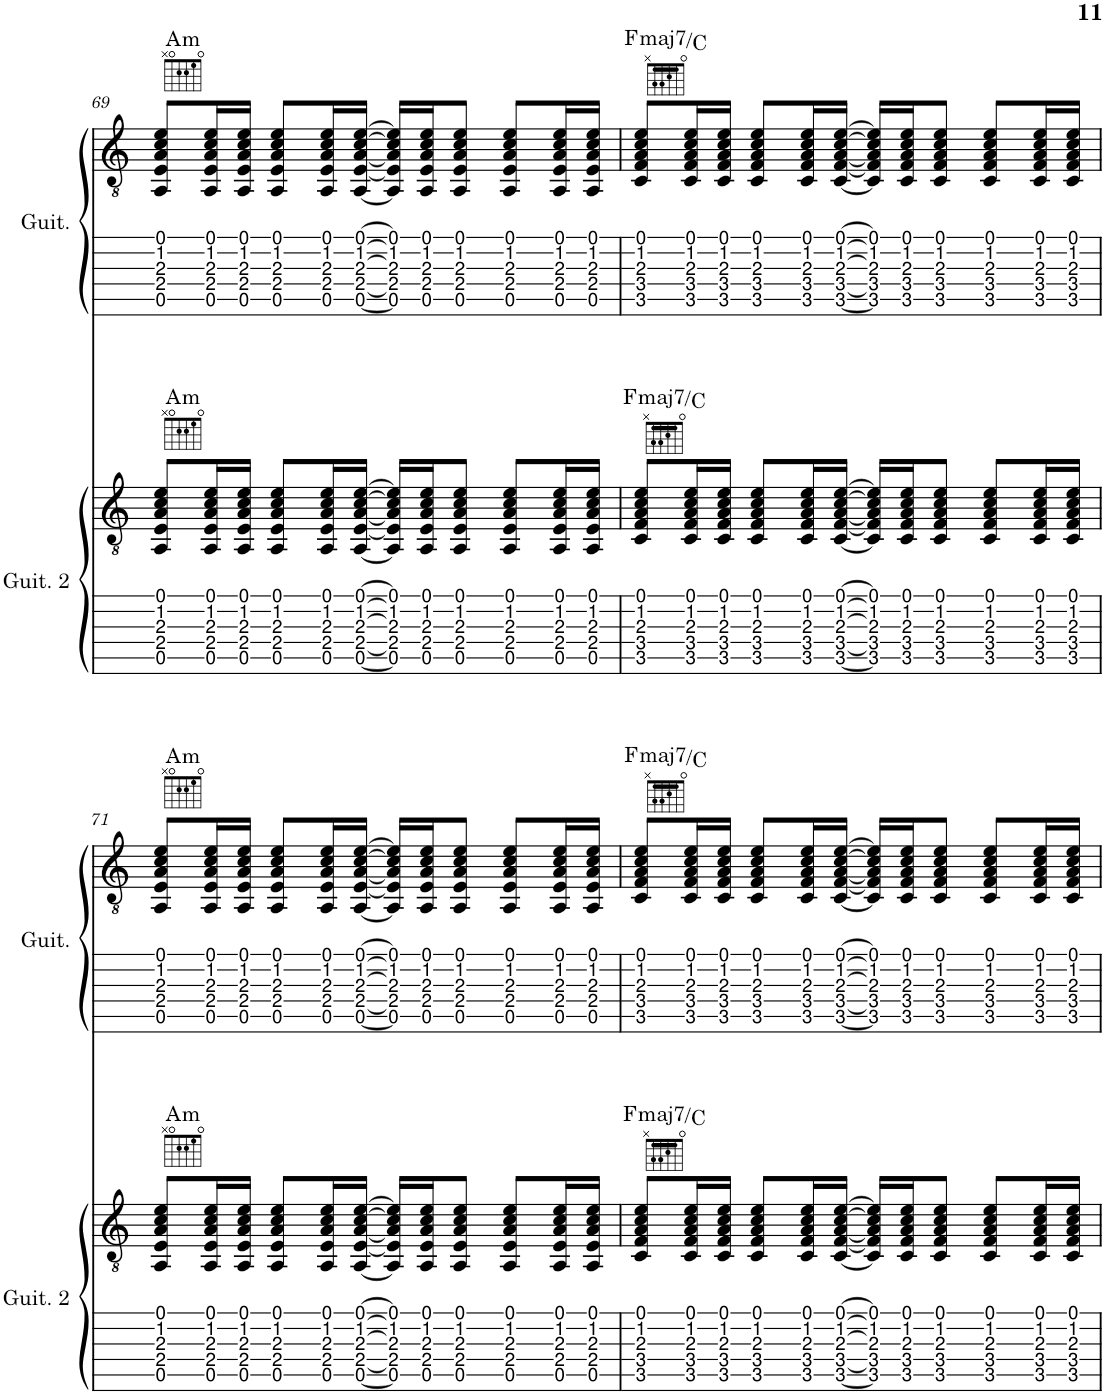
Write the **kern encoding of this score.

**kern	**kern	**harte	**kern	**kern	**harte
*part2	*part2	*part2	*part1	*part1	*part1
*staff4	*staff3	*	*staff2	*staff1	*
*I"Guitar 2	*	*	*I"Guitar 1	*	*
*I'Guit. 2	*	*	*I'Guit.	*	*
!!LO:PB:g=z
*	*clefGv2	*	*	*clefGv2	*
*k[]	*k[]	*	*k[]	*k[]	*
*M4/4	*M4/4	*	*M4/4	*M4/4	*
=69	=69	=69	=69	=69	=69
!	!	!LO:H:kt=m	!	!	!LO:H:kt=m
8AA\ 8E\ 8A\ 8c\ 8e\L	8AA/ 8E/ 8A/ 8c/ 8e/L	A:min	8AA\ 8E\ 8A\ 8c\ 8e\L	8AA/ 8E/ 8A/ 8c/ 8e/L	A:min
16AA\ 16E\ 16A\ 16c\ 16e\L	16AA/ 16E/ 16A/ 16c/ 16e/L	.	16AA\ 16E\ 16A\ 16c\ 16e\L	16AA/ 16E/ 16A/ 16c/ 16e/L	.
16AA\ 16E\ 16A\ 16c\ 16e\JJ	16AA/ 16E/ 16A/ 16c/ 16e/JJ	.	16AA\ 16E\ 16A\ 16c\ 16e\JJ	16AA/ 16E/ 16A/ 16c/ 16e/JJ	.
8AA\ 8E\ 8A\ 8c\ 8e\L	8AA/ 8E/ 8A/ 8c/ 8e/L	.	8AA\ 8E\ 8A\ 8c\ 8e\L	8AA/ 8E/ 8A/ 8c/ 8e/L	.
16AA\ 16E\ 16A\ 16c\ 16e\L	16AA/ 16E/ 16A/ 16c/ 16e/L	.	16AA\ 16E\ 16A\ 16c\ 16e\L	16AA/ 16E/ 16A/ 16c/ 16e/L	.
[16AA\ [16E\ [16A\ [16c\ [16e\JJ	[16AA/ [16E/ [16A/ [16c/ [16e/JJ	.	[16AA\ [16E\ [16A\ [16c\ [16e\JJ	[16AA/ [16E/ [16A/ [16c/ [16e/JJ	.
16AA]\ 16E]\ 16A]\ 16c]\ 16e]\LL	16AA/] 16E/] 16A/] 16c/] 16e/]LL	.	16AA]\ 16E]\ 16A]\ 16c]\ 16e]\LL	16AA/] 16E/] 16A/] 16c/] 16e/]LL	.
16AA\ 16E\ 16A\ 16c\ 16e\J	16AA/ 16E/ 16A/ 16c/ 16e/J	.	16AA\ 16E\ 16A\ 16c\ 16e\J	16AA/ 16E/ 16A/ 16c/ 16e/J	.
8AA\ 8E\ 8A\ 8c\ 8e\J	8AA/ 8E/ 8A/ 8c/ 8e/J	.	8AA\ 8E\ 8A\ 8c\ 8e\J	8AA/ 8E/ 8A/ 8c/ 8e/J	.
8AA\ 8E\ 8A\ 8c\ 8e\L	8AA/ 8E/ 8A/ 8c/ 8e/L	.	8AA\ 8E\ 8A\ 8c\ 8e\L	8AA/ 8E/ 8A/ 8c/ 8e/L	.
16AA\ 16E\ 16A\ 16c\ 16e\L	16AA/ 16E/ 16A/ 16c/ 16e/L	.	16AA\ 16E\ 16A\ 16c\ 16e\L	16AA/ 16E/ 16A/ 16c/ 16e/L	.
16AA\ 16E\ 16A\ 16c\ 16e\JJ	16AA/ 16E/ 16A/ 16c/ 16e/JJ	.	16AA\ 16E\ 16A\ 16c\ 16e\JJ	16AA/ 16E/ 16A/ 16c/ 16e/JJ	.
=70	=70	=70	=70	=70	=70
!	!	!LO:H:kt=maj7	!	!	!LO:H:kt=maj7
8C\ 8F\ 8A\ 8c\ 8e\L	8C/ 8F/ 8A/ 8c/ 8e/L	F:maj7/5	8C\ 8F\ 8A\ 8c\ 8e\L	8C/ 8F/ 8A/ 8c/ 8e/L	F:maj7/5
16C\ 16F\ 16A\ 16c\ 16e\L	16C/ 16F/ 16A/ 16c/ 16e/L	.	16C\ 16F\ 16A\ 16c\ 16e\L	16C/ 16F/ 16A/ 16c/ 16e/L	.
16C\ 16F\ 16A\ 16c\ 16e\JJ	16C/ 16F/ 16A/ 16c/ 16e/JJ	.	16C\ 16F\ 16A\ 16c\ 16e\JJ	16C/ 16F/ 16A/ 16c/ 16e/JJ	.
8C\ 8F\ 8A\ 8c\ 8e\L	8C/ 8F/ 8A/ 8c/ 8e/L	.	8C\ 8F\ 8A\ 8c\ 8e\L	8C/ 8F/ 8A/ 8c/ 8e/L	.
16C\ 16F\ 16A\ 16c\ 16e\L	16C/ 16F/ 16A/ 16c/ 16e/L	.	16C\ 16F\ 16A\ 16c\ 16e\L	16C/ 16F/ 16A/ 16c/ 16e/L	.
[16C\ [16F\ [16A\ [16c\ [16e\JJ	[16C/ [16F/ [16A/ [16c/ [16e/JJ	.	[16C\ [16F\ [16A\ [16c\ [16e\JJ	[16C/ [16F/ [16A/ [16c/ [16e/JJ	.
16C]\ 16F]\ 16A]\ 16c]\ 16e]\LL	16C/] 16F/] 16A/] 16c/] 16e/]LL	.	16C]\ 16F]\ 16A]\ 16c]\ 16e]\LL	16C/] 16F/] 16A/] 16c/] 16e/]LL	.
16C\ 16F\ 16A\ 16c\ 16e\J	16C/ 16F/ 16A/ 16c/ 16e/J	.	16C\ 16F\ 16A\ 16c\ 16e\J	16C/ 16F/ 16A/ 16c/ 16e/J	.
8C\ 8F\ 8A\ 8c\ 8e\J	8C/ 8F/ 8A/ 8c/ 8e/J	.	8C\ 8F\ 8A\ 8c\ 8e\J	8C/ 8F/ 8A/ 8c/ 8e/J	.
8C\ 8F\ 8A\ 8c\ 8e\L	8C/ 8F/ 8A/ 8c/ 8e/L	.	8C\ 8F\ 8A\ 8c\ 8e\L	8C/ 8F/ 8A/ 8c/ 8e/L	.
16C\ 16F\ 16A\ 16c\ 16e\L	16C/ 16F/ 16A/ 16c/ 16e/L	.	16C\ 16F\ 16A\ 16c\ 16e\L	16C/ 16F/ 16A/ 16c/ 16e/L	.
16C\ 16F\ 16A\ 16c\ 16e\JJ	16C/ 16F/ 16A/ 16c/ 16e/JJ	.	16C\ 16F\ 16A\ 16c\ 16e\JJ	16C/ 16F/ 16A/ 16c/ 16e/JJ	.
!!LO:LB:g=z
=71	=71	=71	=71	=71	=71
!	!	!LO:H:kt=m	!	!	!LO:H:kt=m
8AA\ 8E\ 8A\ 8c\ 8e\L	8AA/ 8E/ 8A/ 8c/ 8e/L	A:min	8AA\ 8E\ 8A\ 8c\ 8e\L	8AA/ 8E/ 8A/ 8c/ 8e/L	A:min
16AA\ 16E\ 16A\ 16c\ 16e\L	16AA/ 16E/ 16A/ 16c/ 16e/L	.	16AA\ 16E\ 16A\ 16c\ 16e\L	16AA/ 16E/ 16A/ 16c/ 16e/L	.
16AA\ 16E\ 16A\ 16c\ 16e\JJ	16AA/ 16E/ 16A/ 16c/ 16e/JJ	.	16AA\ 16E\ 16A\ 16c\ 16e\JJ	16AA/ 16E/ 16A/ 16c/ 16e/JJ	.
8AA\ 8E\ 8A\ 8c\ 8e\L	8AA/ 8E/ 8A/ 8c/ 8e/L	.	8AA\ 8E\ 8A\ 8c\ 8e\L	8AA/ 8E/ 8A/ 8c/ 8e/L	.
16AA\ 16E\ 16A\ 16c\ 16e\L	16AA/ 16E/ 16A/ 16c/ 16e/L	.	16AA\ 16E\ 16A\ 16c\ 16e\L	16AA/ 16E/ 16A/ 16c/ 16e/L	.
[16AA\ [16E\ [16A\ [16c\ [16e\JJ	[16AA/ [16E/ [16A/ [16c/ [16e/JJ	.	[16AA\ [16E\ [16A\ [16c\ [16e\JJ	[16AA/ [16E/ [16A/ [16c/ [16e/JJ	.
16AA]\ 16E]\ 16A]\ 16c]\ 16e]\LL	16AA/] 16E/] 16A/] 16c/] 16e/]LL	.	16AA]\ 16E]\ 16A]\ 16c]\ 16e]\LL	16AA/] 16E/] 16A/] 16c/] 16e/]LL	.
16AA\ 16E\ 16A\ 16c\ 16e\J	16AA/ 16E/ 16A/ 16c/ 16e/J	.	16AA\ 16E\ 16A\ 16c\ 16e\J	16AA/ 16E/ 16A/ 16c/ 16e/J	.
8AA\ 8E\ 8A\ 8c\ 8e\J	8AA/ 8E/ 8A/ 8c/ 8e/J	.	8AA\ 8E\ 8A\ 8c\ 8e\J	8AA/ 8E/ 8A/ 8c/ 8e/J	.
8AA\ 8E\ 8A\ 8c\ 8e\L	8AA/ 8E/ 8A/ 8c/ 8e/L	.	8AA\ 8E\ 8A\ 8c\ 8e\L	8AA/ 8E/ 8A/ 8c/ 8e/L	.
16AA\ 16E\ 16A\ 16c\ 16e\L	16AA/ 16E/ 16A/ 16c/ 16e/L	.	16AA\ 16E\ 16A\ 16c\ 16e\L	16AA/ 16E/ 16A/ 16c/ 16e/L	.
16AA\ 16E\ 16A\ 16c\ 16e\JJ	16AA/ 16E/ 16A/ 16c/ 16e/JJ	.	16AA\ 16E\ 16A\ 16c\ 16e\JJ	16AA/ 16E/ 16A/ 16c/ 16e/JJ	.
=72	=72	=72	=72	=72	=72
!	!	!LO:H:kt=maj7	!	!	!LO:H:kt=maj7
8C\ 8F\ 8A\ 8c\ 8e\L	8C/ 8F/ 8A/ 8c/ 8e/L	F:maj7/5	8C\ 8F\ 8A\ 8c\ 8e\L	8C/ 8F/ 8A/ 8c/ 8e/L	F:maj7/5
16C\ 16F\ 16A\ 16c\ 16e\L	16C/ 16F/ 16A/ 16c/ 16e/L	.	16C\ 16F\ 16A\ 16c\ 16e\L	16C/ 16F/ 16A/ 16c/ 16e/L	.
16C\ 16F\ 16A\ 16c\ 16e\JJ	16C/ 16F/ 16A/ 16c/ 16e/JJ	.	16C\ 16F\ 16A\ 16c\ 16e\JJ	16C/ 16F/ 16A/ 16c/ 16e/JJ	.
8C\ 8F\ 8A\ 8c\ 8e\L	8C/ 8F/ 8A/ 8c/ 8e/L	.	8C\ 8F\ 8A\ 8c\ 8e\L	8C/ 8F/ 8A/ 8c/ 8e/L	.
16C\ 16F\ 16A\ 16c\ 16e\L	16C/ 16F/ 16A/ 16c/ 16e/L	.	16C\ 16F\ 16A\ 16c\ 16e\L	16C/ 16F/ 16A/ 16c/ 16e/L	.
[16C\ [16F\ [16A\ [16c\ [16e\JJ	[16C/ [16F/ [16A/ [16c/ [16e/JJ	.	[16C\ [16F\ [16A\ [16c\ [16e\JJ	[16C/ [16F/ [16A/ [16c/ [16e/JJ	.
16C]\ 16F]\ 16A]\ 16c]\ 16e]\LL	16C/] 16F/] 16A/] 16c/] 16e/]LL	.	16C]\ 16F]\ 16A]\ 16c]\ 16e]\LL	16C/] 16F/] 16A/] 16c/] 16e/]LL	.
16C\ 16F\ 16A\ 16c\ 16e\J	16C/ 16F/ 16A/ 16c/ 16e/J	.	16C\ 16F\ 16A\ 16c\ 16e\J	16C/ 16F/ 16A/ 16c/ 16e/J	.
8C\ 8F\ 8A\ 8c\ 8e\J	8C/ 8F/ 8A/ 8c/ 8e/J	.	8C\ 8F\ 8A\ 8c\ 8e\J	8C/ 8F/ 8A/ 8c/ 8e/J	.
8C\ 8F\ 8A\ 8c\ 8e\L	8C/ 8F/ 8A/ 8c/ 8e/L	.	8C\ 8F\ 8A\ 8c\ 8e\L	8C/ 8F/ 8A/ 8c/ 8e/L	.
16C\ 16F\ 16A\ 16c\ 16e\L	16C/ 16F/ 16A/ 16c/ 16e/L	.	16C\ 16F\ 16A\ 16c\ 16e\L	16C/ 16F/ 16A/ 16c/ 16e/L	.
16C\ 16F\ 16A\ 16c\ 16e\JJ	16C/ 16F/ 16A/ 16c/ 16e/JJ	.	16C\ 16F\ 16A\ 16c\ 16e\JJ	16C/ 16F/ 16A/ 16c/ 16e/JJ	.
=	=	=	=	=	=
*-	*-	*-	*-	*-	*-
